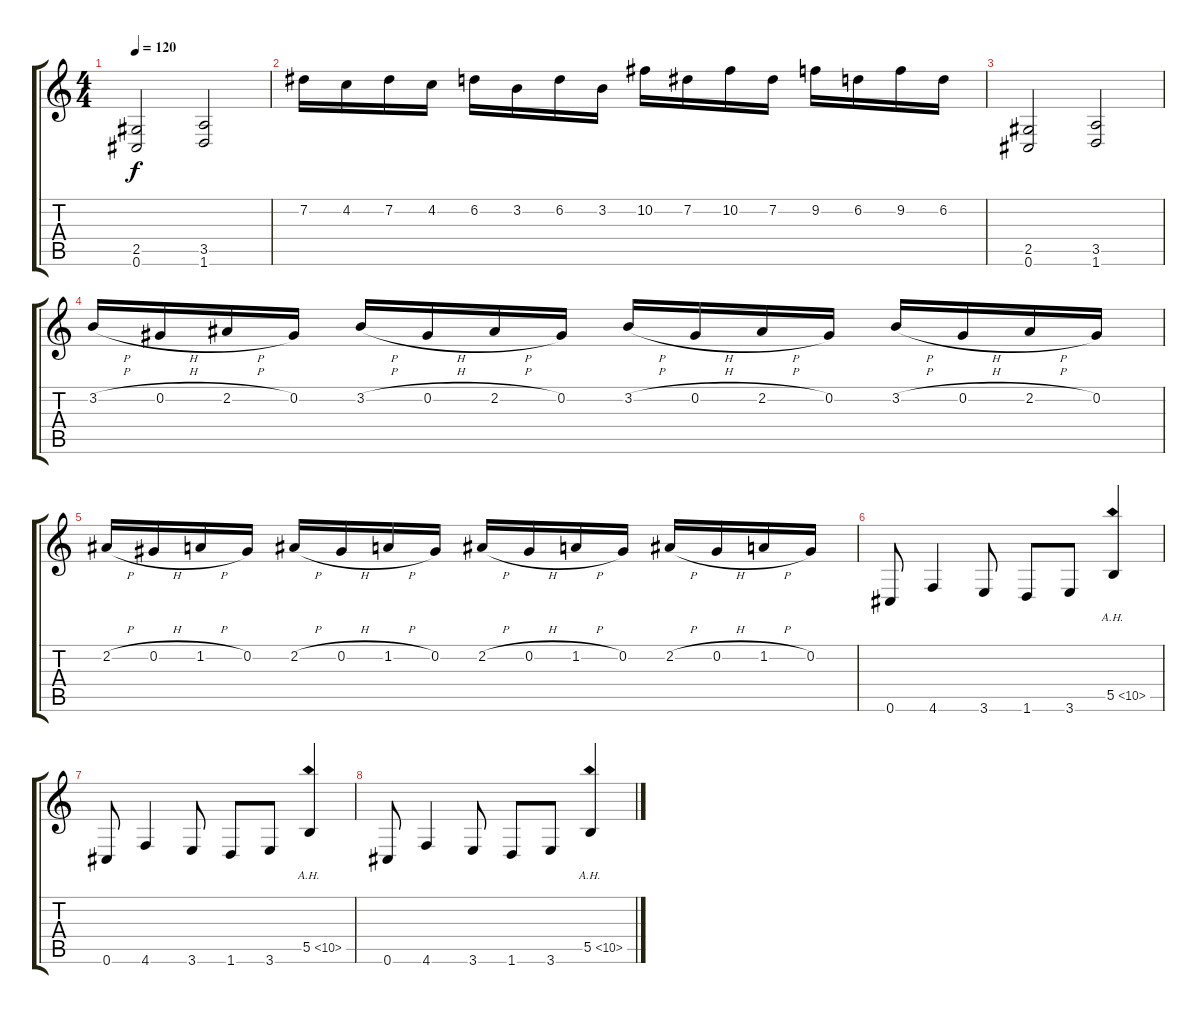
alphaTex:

\track "" {instrument distortionguitar}
\staff {score tabs}
\tuning (Db4 Ab3 E3 B2 Gb2 Db2) {hide}
\ts (4 4)
\tempo 120
\clef g2
\ks c
(2.5 0.6).2{dy f} (3.5 1.6).2 |
7.2.16 4.2.16 7.2.16 4.2.16 6.2.16 3.2.16 6.2.16 3.2.16 10.2.16 7.2.16 10.2.16 7.2.16 9.2.16 6.2.16 9.2.16 6.2.16 |
(2.5 0.6).2 (3.5 1.6).2 |
3.2{h}.16 0.2{h}.16 2.2{h}.16 0.2.16 3.2{h}.16 0.2{h}.16 2.2{h}.16 0.2.16 3.2{h}.16 0.2{h}.16 2.2{h}.16 0.2.16 3.2{h}.16 0.2{h}.16 2.2{h}.16 0.2.16 |
2.2{h}.16 0.2{h}.16 1.2{h}.16 0.2.16 2.2{h}.16 0.2{h}.16 1.2{h}.16 0.2.16 2.2{h}.16 0.2{h}.16 1.2{h}.16 0.2.16 2.2{h}.16 0.2{h}.16 1.2{h}.16 0.2.16 |
0.6.8 4.6.4 3.6.8 1.6.8 3.6.8 5.5{ah 5}.4 |
0.6.8 4.6.4 3.6.8 1.6.8 3.6.8 5.5{ah 5}.4 |
0.6.8 4.6.4 3.6.8 1.6.8 3.6.8 5.5{ah 5}.4
